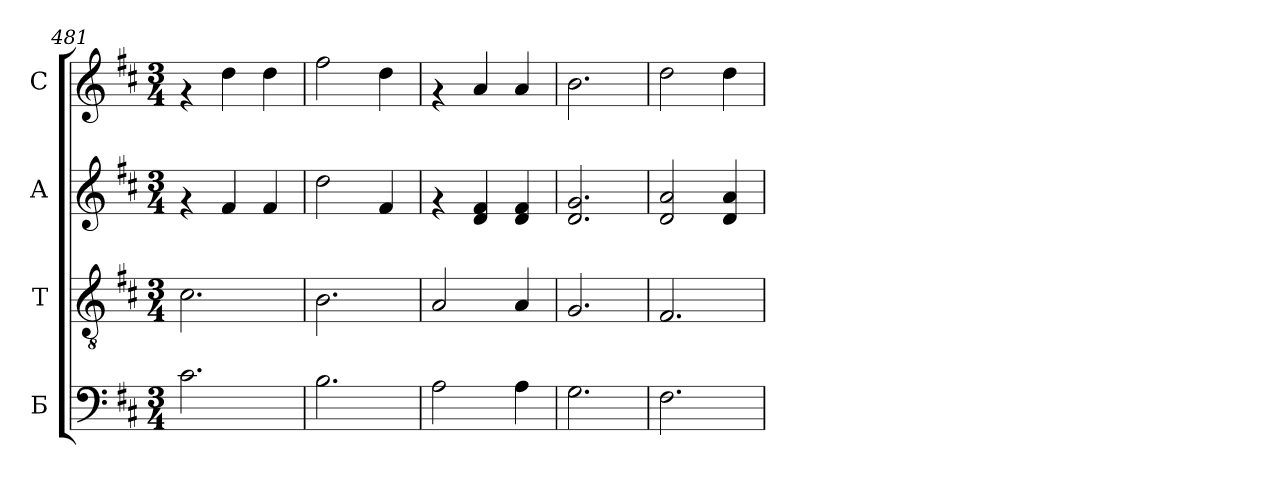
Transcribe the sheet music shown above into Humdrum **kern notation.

**kern	**kern	**kern	**kern
*part4	*part3	*part2	*part1
*staff4	*staff3	*staff2	*staff1
*I"Б	*I"Т	*I"А	*I"С
!!LO:PB:g=z
*clefF4	*clefGv2	*clefG2	*clefG2
*k[f#c#]	*k[f#c#]	*k[f#c#]	*k[f#c#]
*D:	*D:	*D:	*D:
*M3/4	*M3/4	*M3/4	*M3/4
=481	=481	=481	=481
2.c#\	2.c#\	4rf	4rf
.	.	4f#/	4dd\
.	.	4f#/	4dd\
=482	=482	=482	=482
2.B\	2.B\	2dd\	2ff#\
.	.	4f#/	4dd\
=483	=483	=483	=483
2A\	2A/	4rf	4rf
.	.	4d/ 4f#/	4a/
4A\	4A/	4d/ 4f#/	4a/
=484	=484	=484	=484
2.G\	2.G/	2.d/ 2.g/	2.b\
=485	=485	=485	=485
2.F#\	2.F#/	2d/ 2a/	2dd\
.	.	4d/ 4a/	4dd\
=	=	=	=
*-	*-	*-	*-
